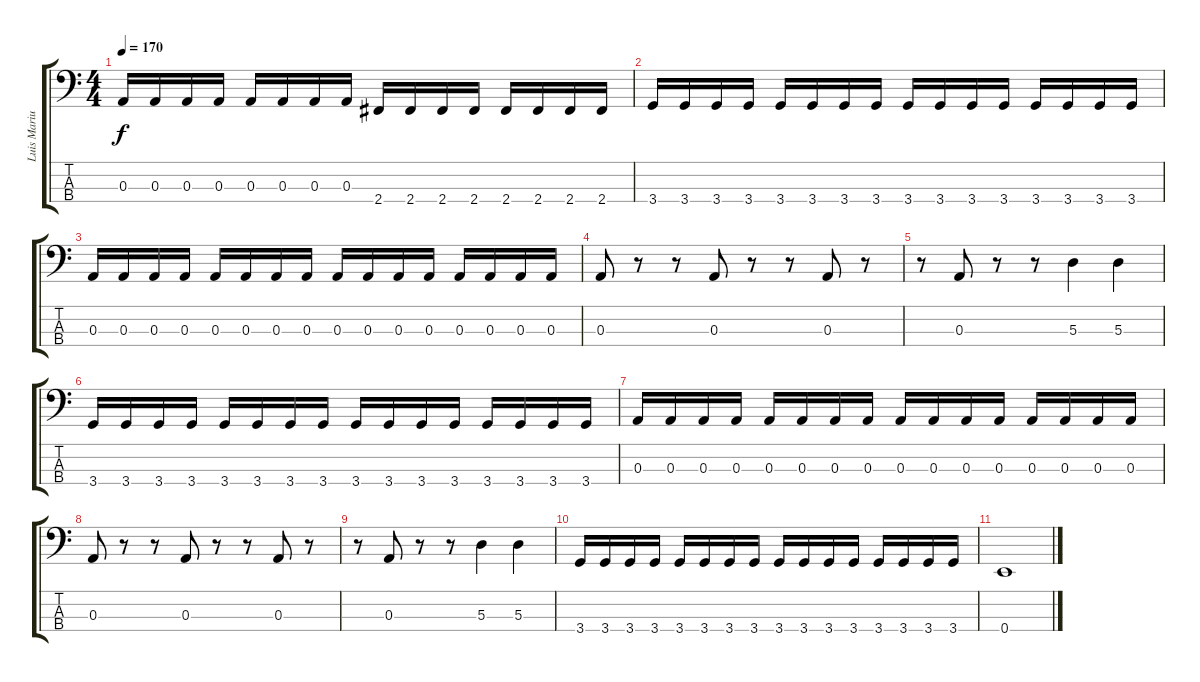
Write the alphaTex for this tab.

\track ("Luis Mariuti" "Luis Mariu") {instrument electricbassfinger}
\staff {score tabs}
\tuning (G2 D2 A1 E1) {hide}
\ts (4 4)
\tempo 170
\clef f4
\ks c
0.3.16{dy f} 0.3.16 0.3.16 0.3.16 0.3.16 0.3.16 0.3.16 0.3.16 2.4.16 2.4.16 2.4.16 2.4.16 2.4.16 2.4.16 2.4.16 2.4.16 |
3.4.16 3.4.16 3.4.16 3.4.16 3.4.16 3.4.16 3.4.16 3.4.16 3.4.16 3.4.16 3.4.16 3.4.16 3.4.16 3.4.16 3.4.16 3.4.16 |
0.3.16 0.3.16 0.3.16 0.3.16 0.3.16 0.3.16 0.3.16 0.3.16 0.3.16 0.3.16 0.3.16 0.3.16 0.3.16 0.3.16 0.3.16 0.3.16 |
0.3.8 r.8 r.8 0.3.8 r.8 r.8 0.3.8 r.8 |
r.8 0.3.8 r.8 r.8 5.3.4 5.3.4 |
3.4.16 3.4.16 3.4.16 3.4.16 3.4.16 3.4.16 3.4.16 3.4.16 3.4.16 3.4.16 3.4.16 3.4.16 3.4.16 3.4.16 3.4.16 3.4.16 |
0.3.16 0.3.16 0.3.16 0.3.16 0.3.16 0.3.16 0.3.16 0.3.16 0.3.16 0.3.16 0.3.16 0.3.16 0.3.16 0.3.16 0.3.16 0.3.16 |
0.3.8 r.8 r.8 0.3.8 r.8 r.8 0.3.8 r.8 |
r.8 0.3.8 r.8 r.8 5.3.4 5.3.4 |
3.4.16 3.4.16 3.4.16 3.4.16 3.4.16 3.4.16 3.4.16 3.4.16 3.4.16 3.4.16 3.4.16 3.4.16 3.4.16 3.4.16 3.4.16 3.4.16 |
0.4.1
